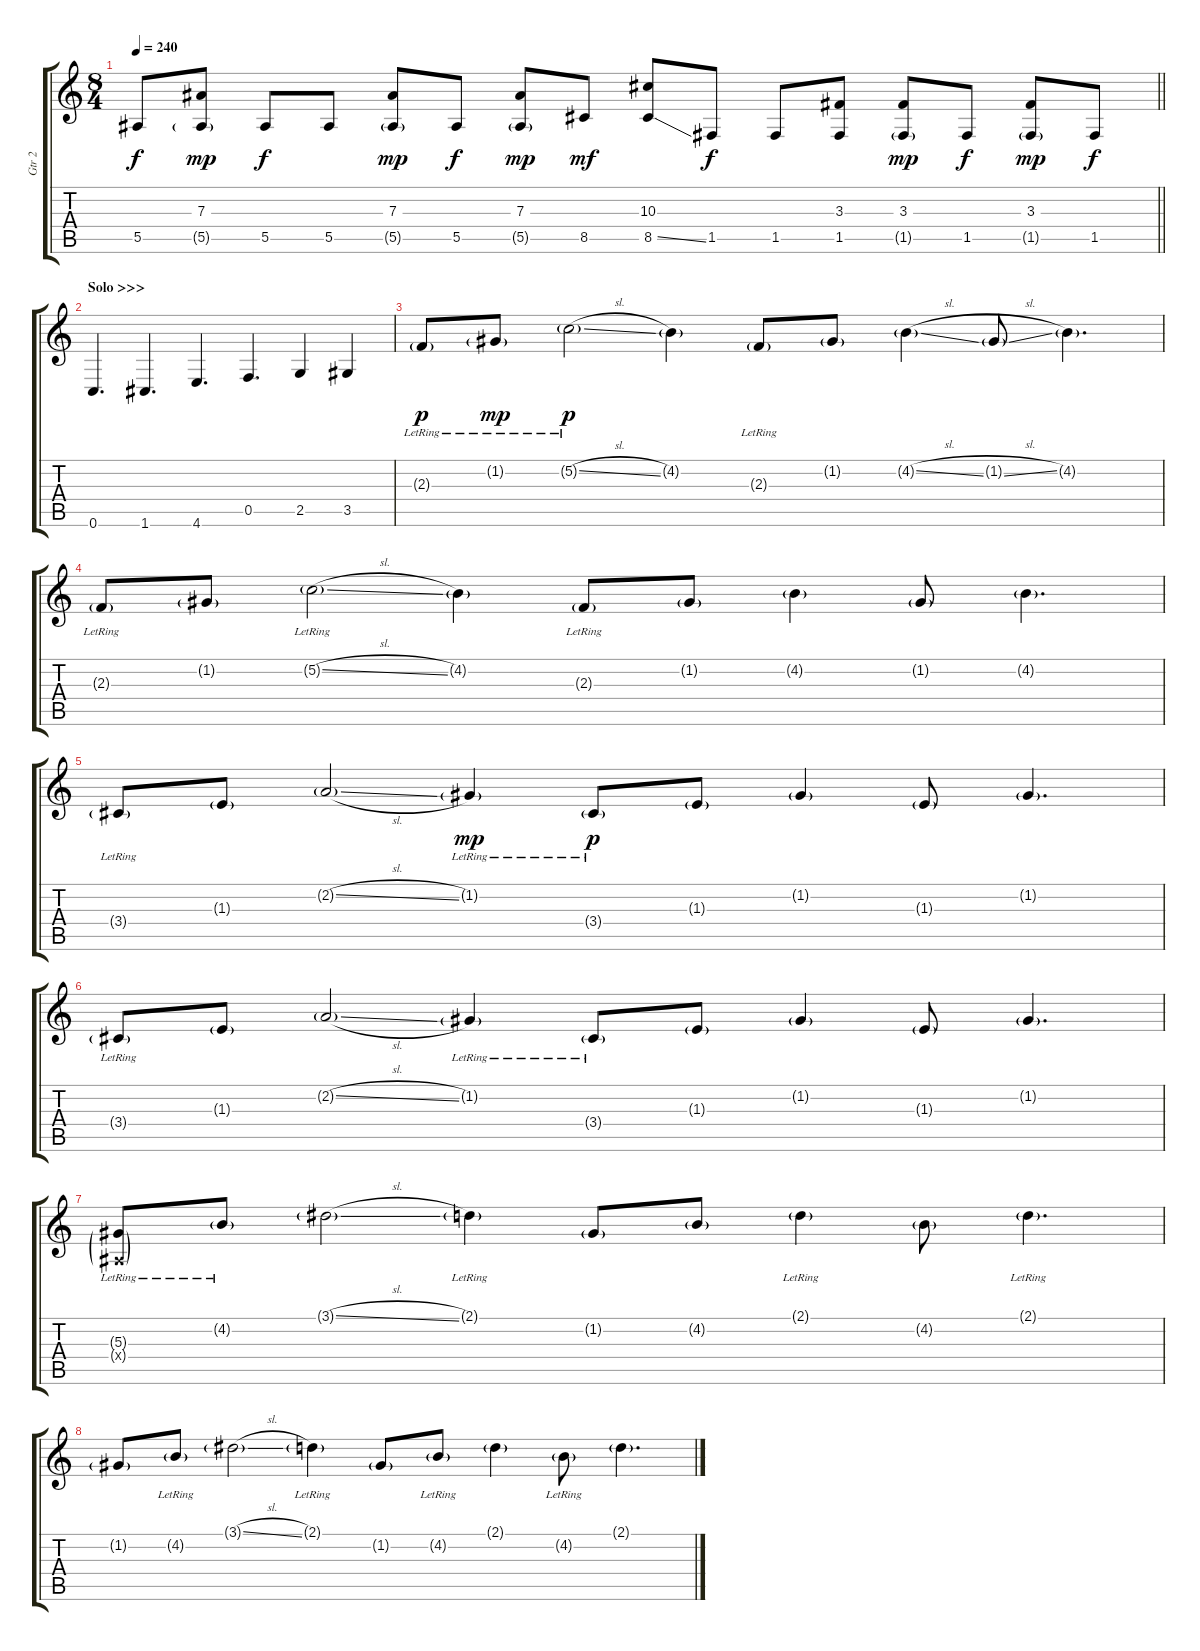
\track ("Gtr 2" "Gtr 2") {instrument distortionguitar}
\staff {score tabs}
\tuning (C4 G3 Eb3 Bb2 F2 C2) {hide}
\ts (8 4)
\tempo 240
\clef g2
\barLineRight lightlight
\ks c
5.5.8{dy f} (7.3 5.5{g}).8{dy mp} 5.5.8{dy f} 5.5.8 (7.3 5.5{g}).8{dy mp} 5.5.8{dy f} (7.3 5.5{g}).8{dy mp} 8.5.8{dy mf} (10.3 8.5{ss}).8 1.5.8{dy f} 1.5.8 (3.3 1.5).8 (3.3 1.5{g}).8{dy mp} 1.5.8{dy f} (3.3 1.5{g}).8{dy mp} 1.5.8{dy f} |
\section ("" "Solo >>>")
0.6.4{d} 1.6.4{d} 4.6.4{d} 0.5.4{d} 2.5.4 3.5.4 |
2.3{g lr}.8{dy p} 1.2{g lr}.8{dy mp} 5.2{sl g lr}.2{dy p} 4.2{g}.4 2.3{g lr}.8 1.2{g}.8 4.2{sl g}.4 1.2{sl g}.8 4.2{g}.4{d} |
2.3{g lr}.8 1.2{g}.8 5.2{sl g lr}.2 4.2{g}.4 2.3{g lr}.8 1.2{g}.8 4.2{g}.4 1.2{g}.8 4.2{g}.4{d} |
3.4{g lr}.8 1.3{g}.8 2.2{sl g}.2 1.2{g lr}.4{dy mp} 3.4{g lr}.8{dy p} 1.3{g}.8 1.2{g}.4 1.3{g}.8 1.2{g}.4{d} |
3.4{g lr}.8 1.3{g}.8 2.2{sl g}.2 1.2{g lr}.4 3.4{g lr}.8 1.3{g}.8 1.2{g}.4 1.3{g}.8 1.2{g}.4{d} |
(5.3{g lr} 0.4{g x}).8 4.2{g lr}.8 3.1{sl g}.2 2.1{g lr}.4 1.2{g}.8 4.2{g}.8 2.1{g lr}.4 4.2{g}.8 2.1{g lr}.4{d} |
1.2{g}.8 4.2{g lr}.8 3.1{sl g}.2 2.1{g lr}.4 1.2{g}.8 4.2{g lr}.8 2.1{g}.4 4.2{g lr}.8 2.1{g}.4{d}
